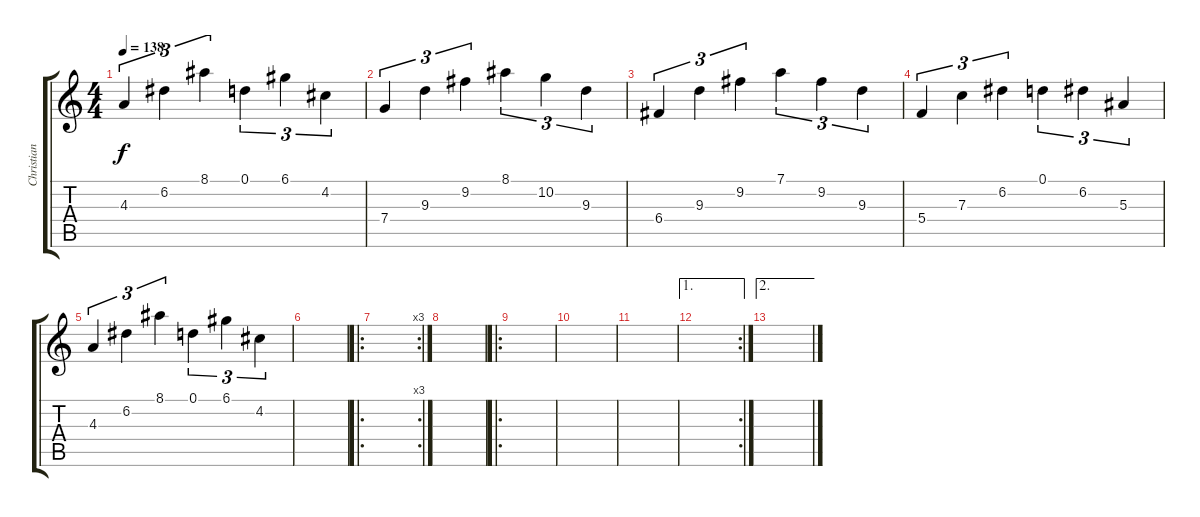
\track ("Christian Muenzner Solo Rythmn" "Christian ") {instrument electricguitarclean}
\staff {score tabs}
\tuning (D4 A3 F3 C3 G2 D2) {hide}
\ts (4 4)
\tempo 138
\clef g2
\ks c
4.3.4{tu (3 2) dy f} 6.2.4{tu (3 2)} 8.1.4{tu (3 2)} 0.1.4{tu (3 2)} 6.1.4{tu (3 2)} 4.2.4{tu (3 2)} |
7.4.4{tu (3 2)} 9.3.4{tu (3 2)} 9.2.4{tu (3 2)} 8.1.4{tu (3 2)} 10.2.4{tu (3 2)} 9.3.4{tu (3 2)} |
6.4.4{tu (3 2)} 9.3.4{tu (3 2)} 9.2.4{tu (3 2)} 7.1.4{tu (3 2)} 9.2.4{tu (3 2)} 9.3.4{tu (3 2)} |
5.4.4{tu (3 2)} 7.3.4{tu (3 2)} 6.2.4{tu (3 2)} 0.1.4{tu (3 2)} 6.2.4{tu (3 2)} 5.3.4{tu (3 2)} |
4.3.4{tu (3 2)} 6.2.4{tu (3 2)} 8.1.4{tu (3 2)} 0.1.4{tu (3 2)} 6.1.4{tu (3 2)} 4.2.4{tu (3 2)} |
|
\ro
\rc 3
|
|
\ro
|
|
|
\ae 1
\rc 2
|
\ae 2
